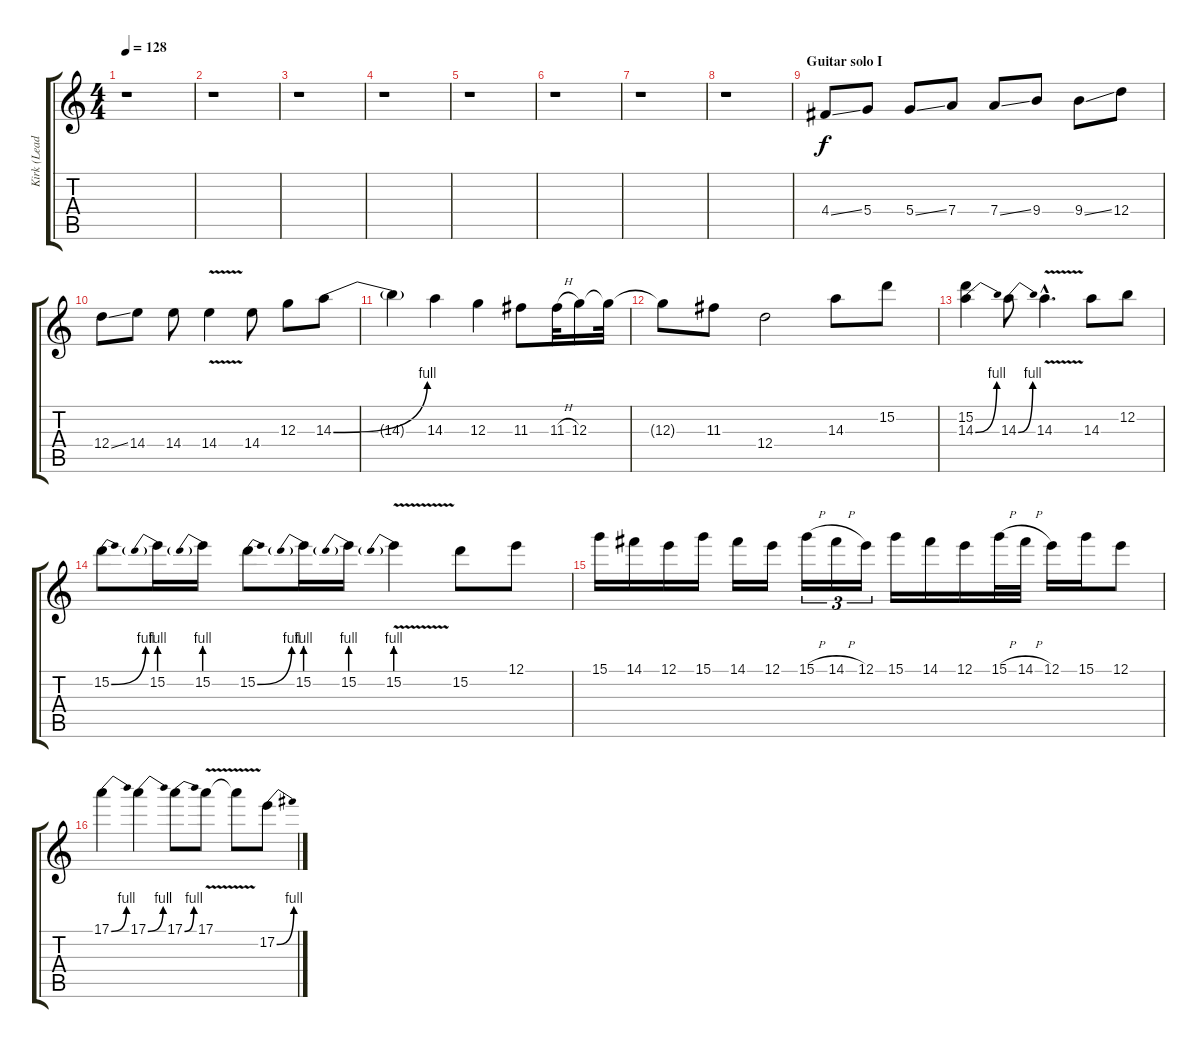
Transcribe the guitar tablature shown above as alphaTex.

\track ("Kirk (Lead Guitar)" "Kirk (Lead") {instrument distortionguitar}
\staff {score tabs}
\tuning (E4 B3 G3 D3 A2 E2) {hide}
\ts (4 4)
\tempo 128
\clef g2
\ks c
r.1{dy f} |
r.1 |
r.1 |
r.1 |
r.1 |
r.1 |
r.1 |
r.1 |
\section ("" "Guitar solo I")
4.4{ss}.8 5.4.8 5.4{ss}.8 7.4.8 7.4{ss}.8 9.4.8 9.4{ss}.8 12.4.8 |
12.4{ss}.8 14.4.8 14.4.8 14.4{v}.4 14.4.8 12.3.8 14.3{be (bend 0 0 60 4)}.8 |
14.3{t}.4 14.3.4 12.3.4 11.3.8 11.3{h}.32 12.3.16 12.3{t}.32 |
12.3{t}.8 11.3.8 12.4.2 14.3.8 15.2.8 |
(15.2 14.3{be (bend 0 0 60 4)}).4 14.3{be (bend 0 0 60 4)}.8 14.3{v hac}.4{d} 14.3.8 12.2.8 |
15.2{be (bend 0 0 60 4)}.8 15.2{be (prebend 0 4 60 4)}.16 15.2{be (prebend 0 4 60 4)}.16 15.2{be (bend 0 0 60 4)}.8 15.2{be (prebend 0 4 60 4)}.16 15.2{be (prebend 0 4 60 4)}.16 15.2{be (prebend 0 4 60 4) v}.4 15.2.8 12.1.8 |
15.1.16 14.1.16 12.1.16 15.1.16 14.1.16 12.1.16 15.1{h}.16{tu (3 2)} 14.1{h}.16{tu (3 2)} 12.1.16{tu (3 2)} 15.1.16 14.1.16 12.1.16 15.1{h}.32 14.1{h}.32 12.1.16 15.1.16 12.1.8 |
17.1{be (bend 0 0 60 4)}.4 17.1{be (bend 0 0 60 4)}.4 17.1{be (bend 0 0 60 4)}.8 17.1{v}.8 17.1{t}.8 17.2{be (bend 0 0 60 4)}.8
